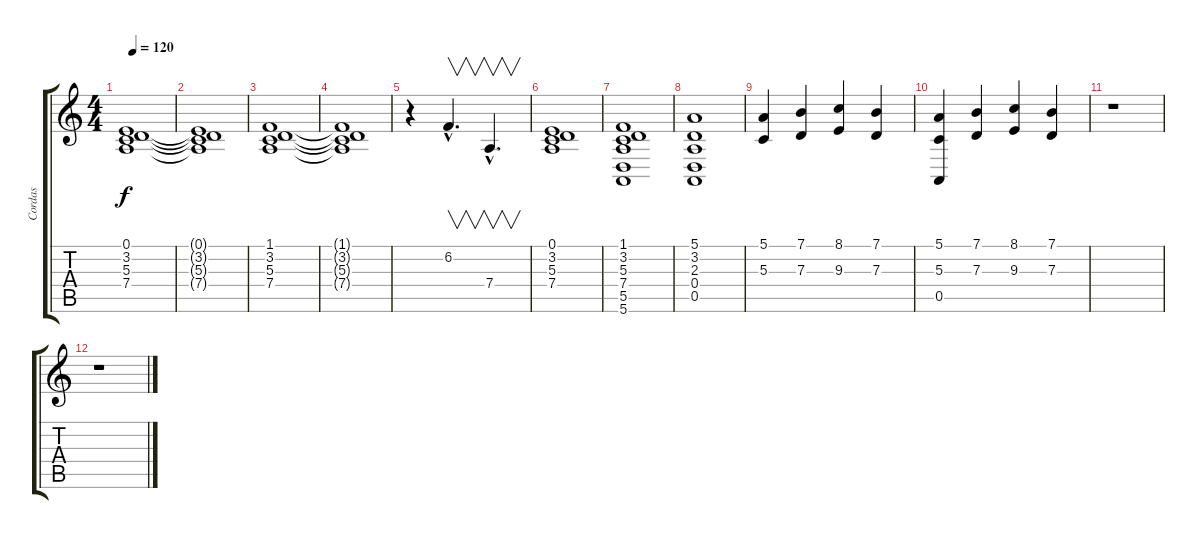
\track ("Cordas" "Cordas") {instrument violin}
\staff {score tabs}
\tuning (E4 B3 G3 D3 A2 E2) {hide}
\ts (4 4)
\tempo 120
\clef g2
\ks c
(0.1 3.2 5.3 7.4).1{dy f} |
(0.1{t} 3.2{t} 5.3{t} 7.4{t}).1 |
(1.1 3.2 5.3 7.4).1 |
(1.1{t} 3.2{t} 5.3{t} 7.4{t}).1 |
r.4 6.2{hac}.4{v d} 7.4{hac}.4{v d} |
(0.1 3.2 5.3 7.4).1 |
(1.1 3.2 5.3 7.4 5.5 5.6).1 |
(5.1 3.2 2.3 0.4 0.5).1 |
(5.1 5.3).4 (7.1 7.3).4 (8.1 9.3).4 (7.1 7.3).4 |
(5.1 5.3 0.5).4 (7.1 7.3).4 (8.1 9.3).4 (7.1 7.3).4 |
r.1 |
r.1
